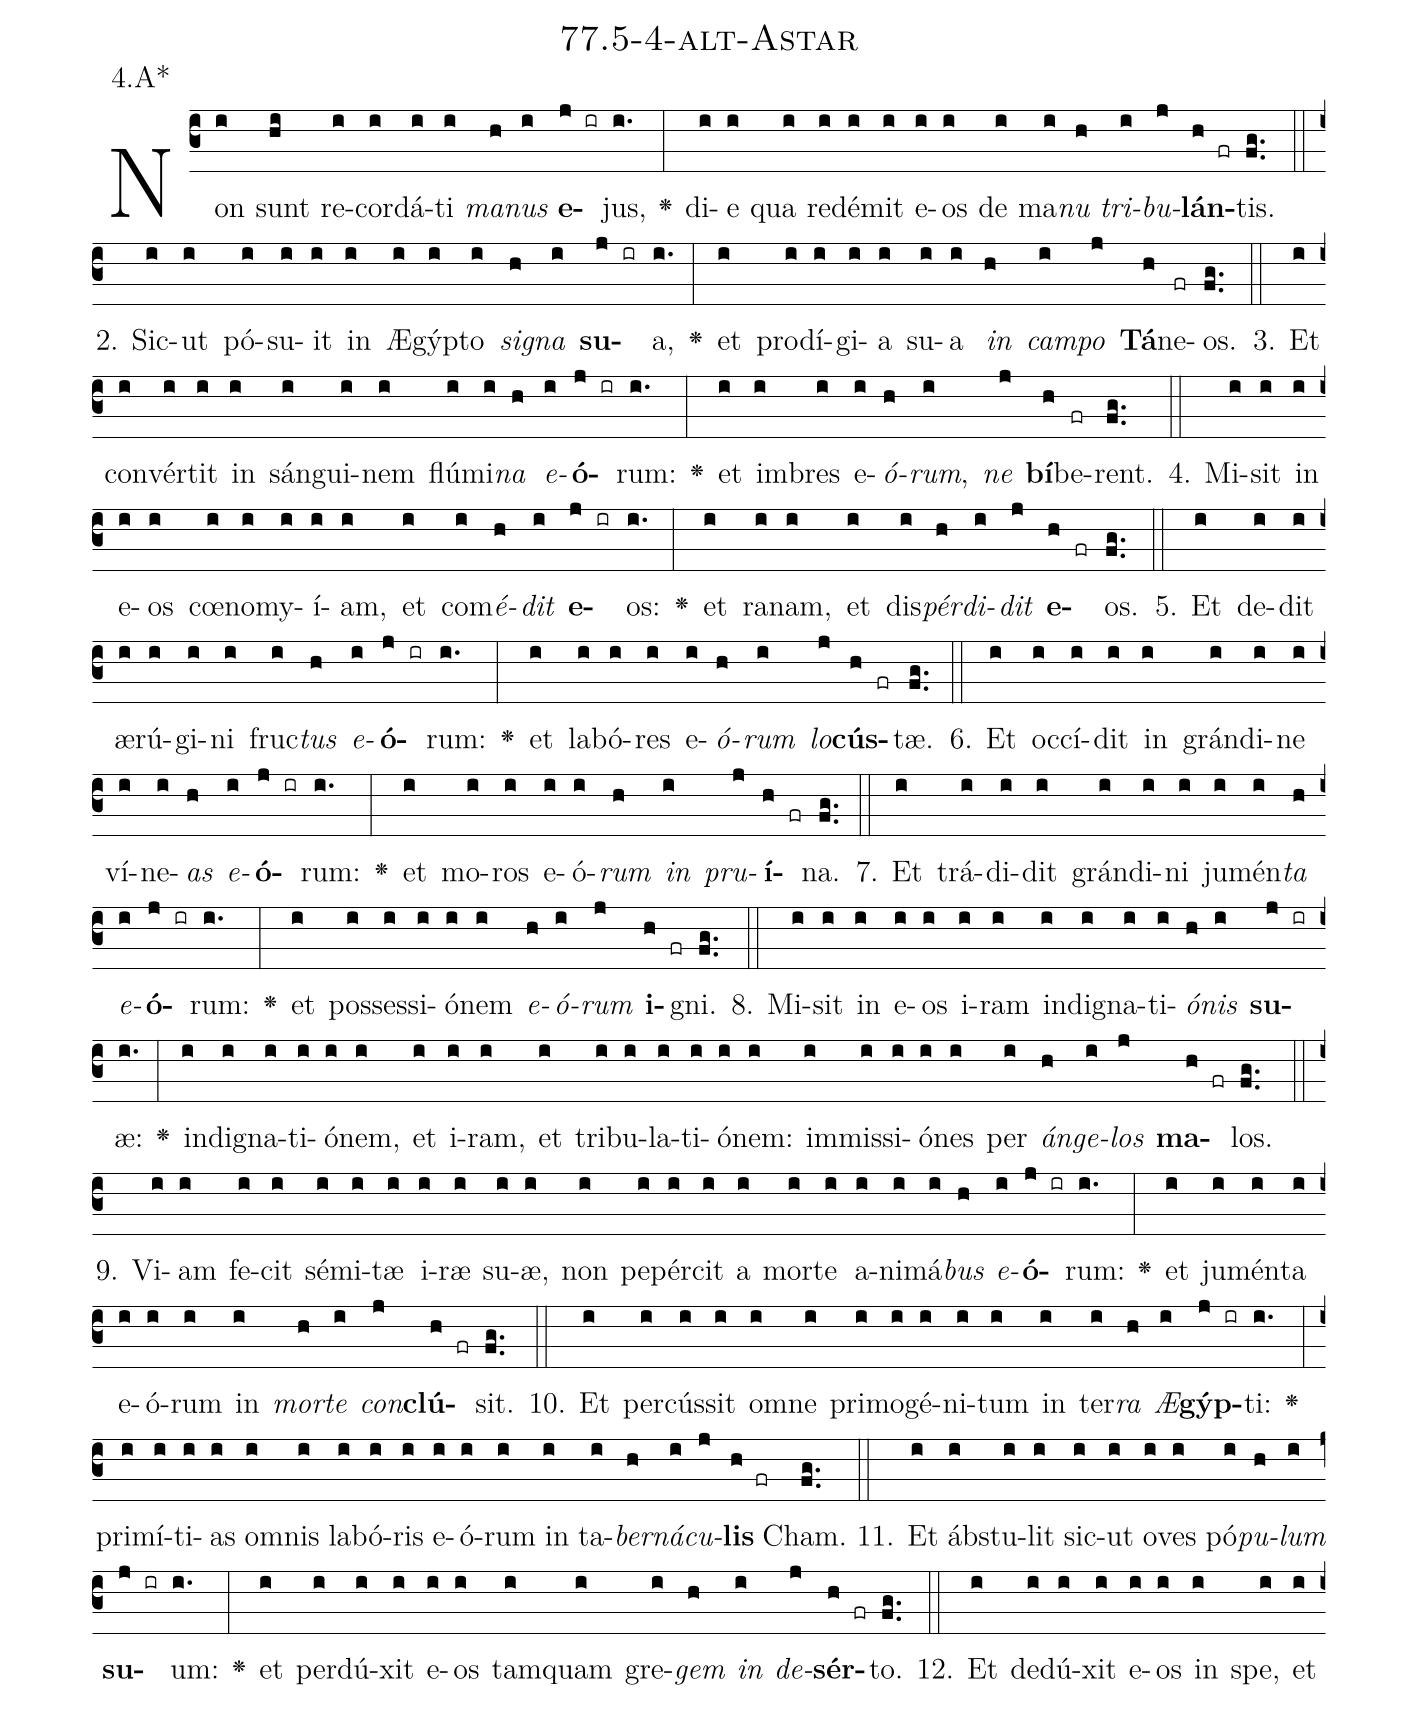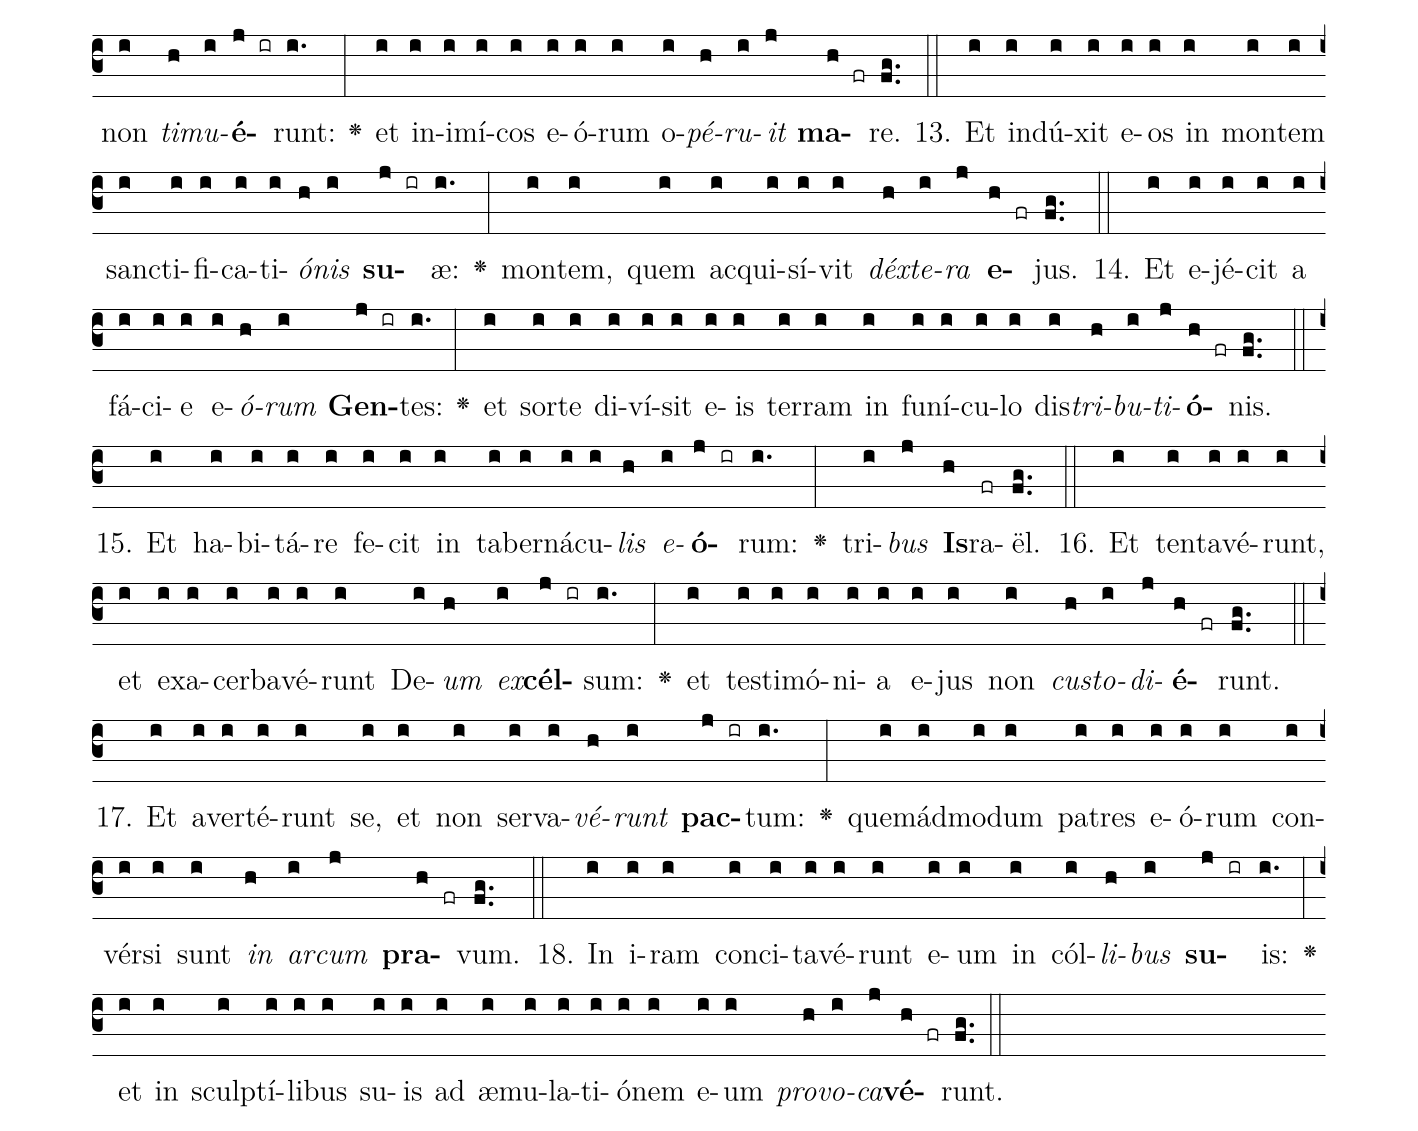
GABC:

name: 77.5-4-alt-Astar;
annotation: 4.A*;
%%
(c3)Non(i) sunt(hi) re(i)cor(i)dá(i)ti(i) <i>ma</i>(h)<i>nus</i>(i) <b>e</b>(j ir)jus,(i.) <v>\greheightstar</v>(:) di(i)e(i) qua(i) red(i)é(i)mit(i) e(i)os(i) de(i) ma(i)<i>nu</i>(h) <i>tri</i>(i)<i>bu</i>(j)<b>lán</b>(h fr)tis.(fg..) (::)
2. Sic(i)ut(i) pó(i)su(i)it(i) in(i) Æ(i)gýp(i)to(i) <i>si</i>(h)<i>gna</i>(i) <b>su</b>(j ir)a,(i.) <v>\greheightstar</v>(:) et(i) prod(i)í(i)gi(i)a(i) su(i)a(i) <i>in</i>(h) <i>cam</i>(i)<i>po</i>(j) <b>Tá</b>(h)ne(fr)os.(fg..) (::)
3. Et(i) con(i)vér(i)tit(i) in(i) sán(i)gui(i)nem(i) flú(i)mi(i)<i>na</i>(h) <i>e</i>(i)<b>ó</b>(j ir)rum:(i.) <v>\greheightstar</v>(:) et(i) im(i)bres(i) e(i)<i>ó</i>(h)<i>rum</i>,(i) <i>ne</i>(j) <b>bí</b>(h)be(fr)rent.(fg..) (::)
4. Mi(i)sit(i) in(i) e(i)os(i) cœ(i)no(i)my(i)í(i)am,(i) et(i) com(i)<i>é</i>(h)<i>dit</i>(i) <b>e</b>(j ir)os:(i.) <v>\greheightstar</v>(:) et(i) ra(i)nam,(i) et(i) dis(i)<i>pér</i>(h)<i>di</i>(i)<i>dit</i>(j) <b>e</b>(h fr)os.(fg..) (::)
5. Et(i) de(i)dit(i) æ(i)rú(i)gi(i)ni(i) fruc(i)<i>tus</i>(h) <i>e</i>(i)<b>ó</b>(j ir)rum:(i.) <v>\greheightstar</v>(:) et(i) la(i)bó(i)res(i) e(i)<i>ó</i>(h)<i>rum</i>(i) <i>lo</i>(j)<b>cús</b>(h fr)tæ.(fg..) (::)
6. Et(i) oc(i)cí(i)dit(i) in(i) grán(i)di(i)ne(i) ví(i)ne(i)<i>as</i>(h) <i>e</i>(i)<b>ó</b>(j ir)rum:(i.) <v>\greheightstar</v>(:) et(i) mo(i)ros(i) e(i)ó(i)<i>rum</i>(h) <i>in</i>(i) <i>pru</i>(j)<b>í</b>(h fr)na.(fg..) (::)
7. Et(i) trá(i)di(i)dit(i) grán(i)di(i)ni(i) ju(i)mén(i)<i>ta</i>(h) <i>e</i>(i)<b>ó</b>(j ir)rum:(i.) <v>\greheightstar</v>(:) et(i) pos(i)ses(i)si(i)ó(i)nem(i) <i>e</i>(h)<i>ó</i>(i)<i>rum</i>(j) <b>i</b>(h fr)gni.(fg..) (::)
8. Mi(i)sit(i) in(i) e(i)os(i) i(i)ram(i) in(i)di(i)gna(i)ti(i)<i>ó</i>(h)<i>nis</i>(i) <b>su</b>(j ir)æ:(i.) <v>\greheightstar</v>(:) in(i)di(i)gna(i)ti(i)ó(i)nem,(i) et(i) i(i)ram,(i) et(i) tri(i)bu(i)la(i)ti(i)ó(i)nem:(i) im(i)mis(i)si(i)ó(i)nes(i) per(i) <i>án</i>(h)<i>ge</i>(i)<i>los</i>(j) <b>ma</b>(h fr)los.(fg..) (::)
9. Vi(i)am(i) fe(i)cit(i) sé(i)mi(i)tæ(i) i(i)ræ(i) su(i)æ,(i) non(i) pe(i)pér(i)cit(i) a(i) mor(i)te(i) a(i)ni(i)má(i)<i>bus</i>(h) <i>e</i>(i)<b>ó</b>(j ir)rum:(i.) <v>\greheightstar</v>(:) et(i) ju(i)mén(i)ta(i) e(i)ó(i)rum(i) in(i) <i>mor</i>(h)<i>te</i>(i) <i>con</i>(j)<b>clú</b>(h fr)sit.(fg..) (::)
10. Et(i) per(i)cús(i)sit(i) om(i)ne(i) pri(i)mo(i)gé(i)ni(i)tum(i) in(i) ter(i)<i>ra</i>(h) <i>Æ</i>(i)<b>gýp</b>(j ir)ti:(i.) <v>\greheightstar</v>(:) pri(i)mí(i)ti(i)as(i) om(i)nis(i) la(i)bó(i)ris(i) e(i)ó(i)rum(i) in(i) ta(i)<i>ber</i>(h)<i>ná</i>(i)<i>cu</i>(j)<b>lis</b>(h fr) Cham.(fg..) (::)
11. Et(i) ábs(i)tu(i)lit(i) sic(i)ut(i) o(i)ves(i) pó(i)<i>pu</i>(h)<i>lum</i>(i) <b>su</b>(j ir)um:(i.) <v>\greheightstar</v>(:) et(i) per(i)dú(i)xit(i) e(i)os(i) tam(i)quam(i) gre(i)<i>gem</i>(h) <i>in</i>(i) <i>de</i>(j)<b>sér</b>(h fr)to.(fg..) (::)
12. Et(i) de(i)dú(i)xit(i) e(i)os(i) in(i) spe,(i) et(i) non(i) <i>ti</i>(h)<i>mu</i>(i)<b>é</b>(j ir)runt:(i.) <v>\greheightstar</v>(:) et(i) in(i)i(i)mí(i)cos(i) e(i)ó(i)rum(i) o(i)<i>pé</i>(h)<i>ru</i>(i)<i>it</i>(j) <b>ma</b>(h fr)re.(fg..) (::)
13. Et(i) in(i)dú(i)xit(i) e(i)os(i) in(i) mon(i)tem(i) sanc(i)ti(i)fi(i)ca(i)ti(i)<i>ó</i>(h)<i>nis</i>(i) <b>su</b>(j ir)æ:(i.) <v>\greheightstar</v>(:) mon(i)tem,(i) quem(i) ac(i)qui(i)sí(i)vit(i) <i>déx</i>(h)<i>te</i>(i)<i>ra</i>(j) <b>e</b>(h fr)jus.(fg..) (::)
14. Et(i) e(i)jé(i)cit(i) a(i) fá(i)ci(i)e(i) e(i)<i>ó</i>(h)<i>rum</i>(i) <b>Gen</b>(j ir)tes:(i.) <v>\greheightstar</v>(:) et(i) sor(i)te(i) di(i)ví(i)sit(i) e(i)is(i) ter(i)ram(i) in(i) fu(i)ní(i)cu(i)lo(i) dis(i)<i>tri</i>(h)<i>bu</i>(i)<i>ti</i>(j)<b>ó</b>(h fr)nis.(fg..) (::)
15. Et(i) ha(i)bi(i)tá(i)re(i) fe(i)cit(i) in(i) ta(i)ber(i)ná(i)cu(i)<i>lis</i>(h) <i>e</i>(i)<b>ó</b>(j ir)rum:(i.) <v>\greheightstar</v>(:) tri(i)<i>bus</i>(j) <b>Is</b>(h)ra(fr)ël.(fg..) (::)
16. Et(i) ten(i)ta(i)vé(i)runt,(i) et(i) ex(i)a(i)cer(i)ba(i)vé(i)runt(i) De(i)<i>um</i>(h) <i>ex</i>(i)<b>cél</b>(j ir)sum:(i.) <v>\greheightstar</v>(:) et(i) tes(i)ti(i)mó(i)ni(i)a(i) e(i)jus(i) non(i) <i>cus</i>(h)<i>to</i>(i)<i>di</i>(j)<b>é</b>(h fr)runt.(fg..) (::)
17. Et(i) a(i)ver(i)té(i)runt(i) se,(i) et(i) non(i) ser(i)va(i)<i>vé</i>(h)<i>runt</i>(i) <b>pac</b>(j ir)tum:(i.) <v>\greheightstar</v>(:) quem(i)ád(i)mo(i)dum(i) pa(i)tres(i) e(i)ó(i)rum(i) con(i)vér(i)si(i) sunt(i) <i>in</i>(h) <i>ar</i>(i)<i>cum</i>(j) <b>pra</b>(h fr)vum.(fg..) (::)
18. In(i) i(i)ram(i) con(i)ci(i)ta(i)vé(i)runt(i) e(i)um(i) in(i) cól(i)<i>li</i>(h)<i>bus</i>(i) <b>su</b>(j ir)is:(i.) <v>\greheightstar</v>(:) et(i) in(i) sculp(i)tí(i)li(i)bus(i) su(i)is(i) ad(i) æ(i)mu(i)la(i)ti(i)ó(i)nem(i) e(i)um(i) <i>pro</i>(h)<i>vo</i>(i)<i>ca</i>(j)<b>vé</b>(h fr)runt.(fg..) (::)
